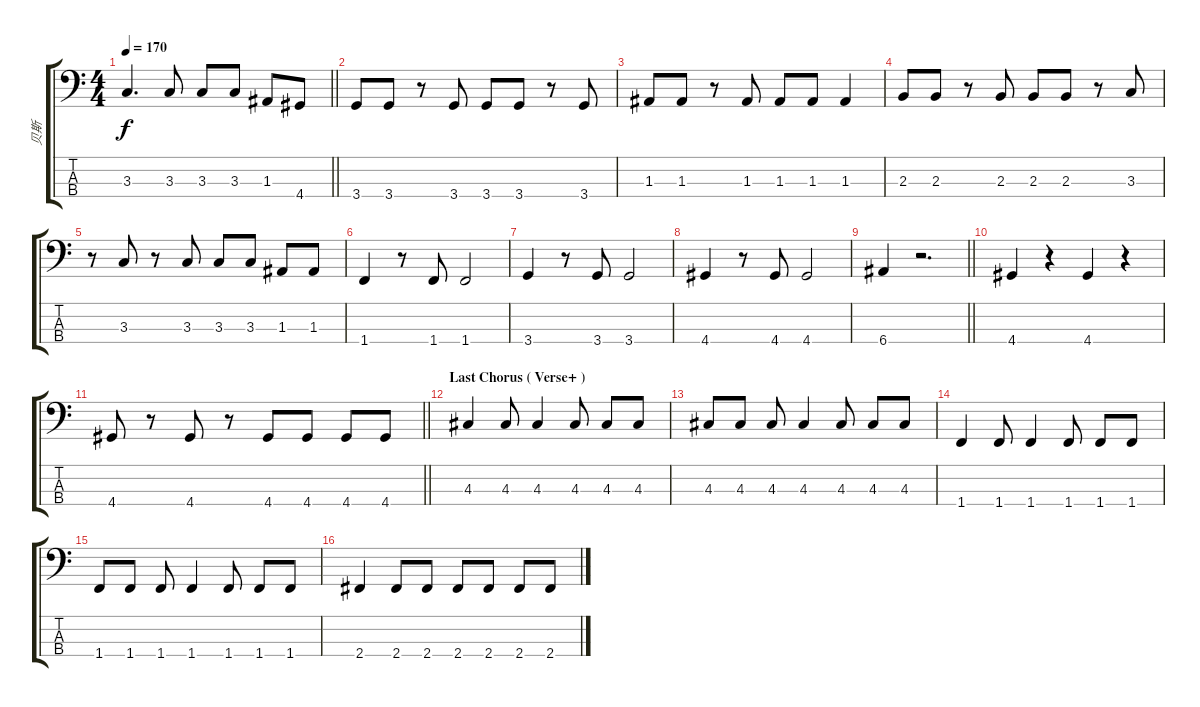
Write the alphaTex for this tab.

\track ("贝斯" "贝斯") {instrument electricbassfinger}
\staff {score tabs}
\tuning (G2 D2 A1 E1) {hide}
\ts (4 4)
\tempo 170
\clef f4
\barLineRight lightlight
\ks c
3.3.4{d dy f} 3.3.8 3.3.8 3.3.8 1.3.8 4.4.8 |
3.4.8 3.4.8 r.8 3.4.8 3.4.8 3.4.8 r.8 3.4.8 |
1.3.8 1.3.8 r.8 1.3.8 1.3.8 1.3.8 1.3.4 |
2.3.8 2.3.8 r.8 2.3.8 2.3.8 2.3.8 r.8 3.3.8 |
r.8 3.3.8 r.8 3.3.8 3.3.8 3.3.8 1.3.8 1.3.8 |
1.4.4 r.8 1.4.8 1.4.2 |
3.4.4 r.8 3.4.8 3.4.2 |
4.4.4 r.8 4.4.8 4.4.2 |
\barLineRight lightlight
6.4.4 r.2{d} |
4.4.4 r.4 4.4.4 r.4 |
\barLineRight lightlight
4.4.8 r.8 4.4.8 r.8 4.4.8 4.4.8 4.4.8 4.4.8 |
\section ("" "Last Chorus ( Verse+ )")
4.3.4 4.3.8 4.3.4 4.3.8 4.3.8 4.3.8 |
4.3.8 4.3.8 4.3.8 4.3.4 4.3.8 4.3.8 4.3.8 |
1.4.4 1.4.8 1.4.4 1.4.8 1.4.8 1.4.8 |
1.4.8 1.4.8 1.4.8 1.4.4 1.4.8 1.4.8 1.4.8 |
2.4.4 2.4.8 2.4.8 2.4.8 2.4.8 2.4.8 2.4.8
